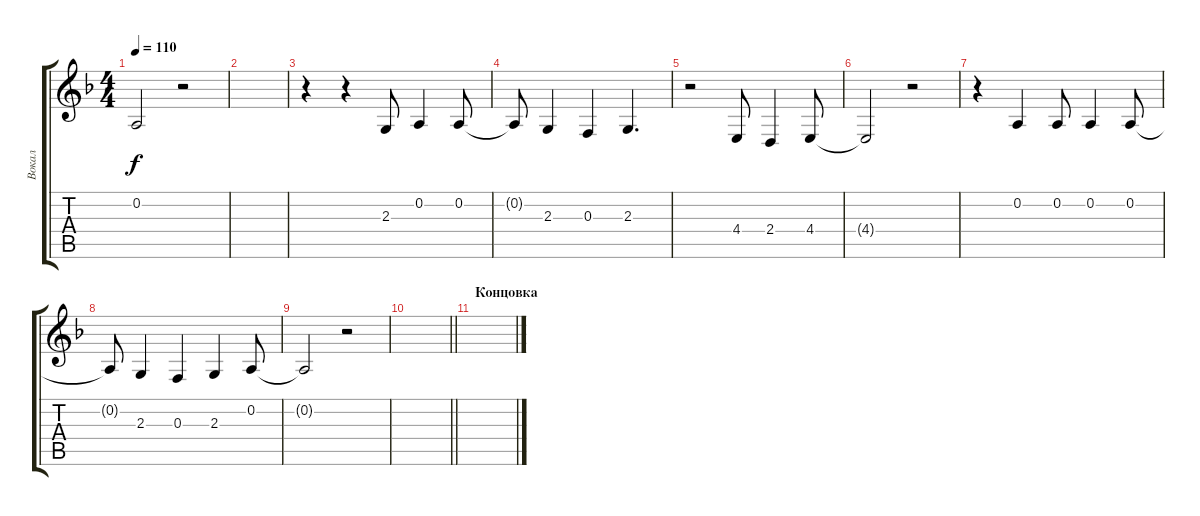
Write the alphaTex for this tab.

\track ("Вокал" "Вокал") {instrument violin}
\staff {score tabs}
\tuning (D4 A3 F3 C3 G2 C2) {hide}
\ts (4 4)
\tempo 110
\clef g2
\ks dminor
0.2{t}.2{dy f} r.2 |
|
r.4 r.4 2.3.8 0.2.4 0.2.8 |
0.2{t}.8 2.3.4 0.3.4 2.3.4{d} |
r.2 4.4.8 2.4.4 4.4.8 |
4.4{t}.2 r.2 |
r.4 0.2.4 0.2.8 0.2.4 0.2.8 |
0.2{t}.8 2.3.4 0.3.4 2.3.4 0.2.8 |
0.2{t}.2 r.2 |
\barLineRight lightlight
|
\section ("" "Концовка")
